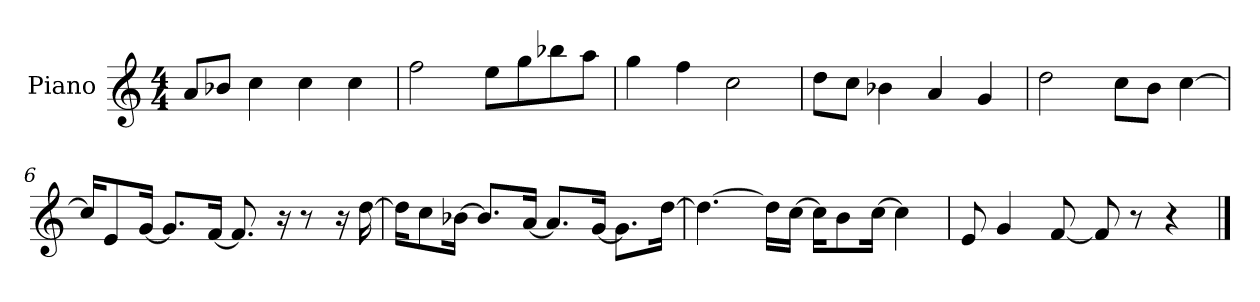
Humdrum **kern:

**kern
*part1
*staff1
*I"Piano
*I'P-no
*clefG2
*k[]
*M4/4
*MM90
=1
8a/L
8b-X/J
4cc\
4cc\
4cc\
=2
2ff\
8ee\L
8gg\
8bb-X\
8aa\J
=3
4gg\
4ff\
2cc\
=4
8dd\L
8cc\J
4b-X\
4a/
4g/
=5
2dd\
8cc\L
8b\J
[4cc\
=6
16cc/KL]
8e/
[16g/Jk
8.g/L]
[16f/Jk
8.f/]
16r
8r
16r
[16dd\
!!LO:LB:g=z
=7
16dd\KL]
8cc\
[16b-X\Jk
8.b-/L]
[16a/Jk
8.a/L]
[16g/Jk
8.g\L]
[16dd\Jk
=8
4.dd\_
16dd\LL]
[16cc\JJ
16cc\KL]
8b\
[16cc\Jk
4cc\]
=9
8e/
4g/
[8f/
8f/]
8r
4r
==
*-
